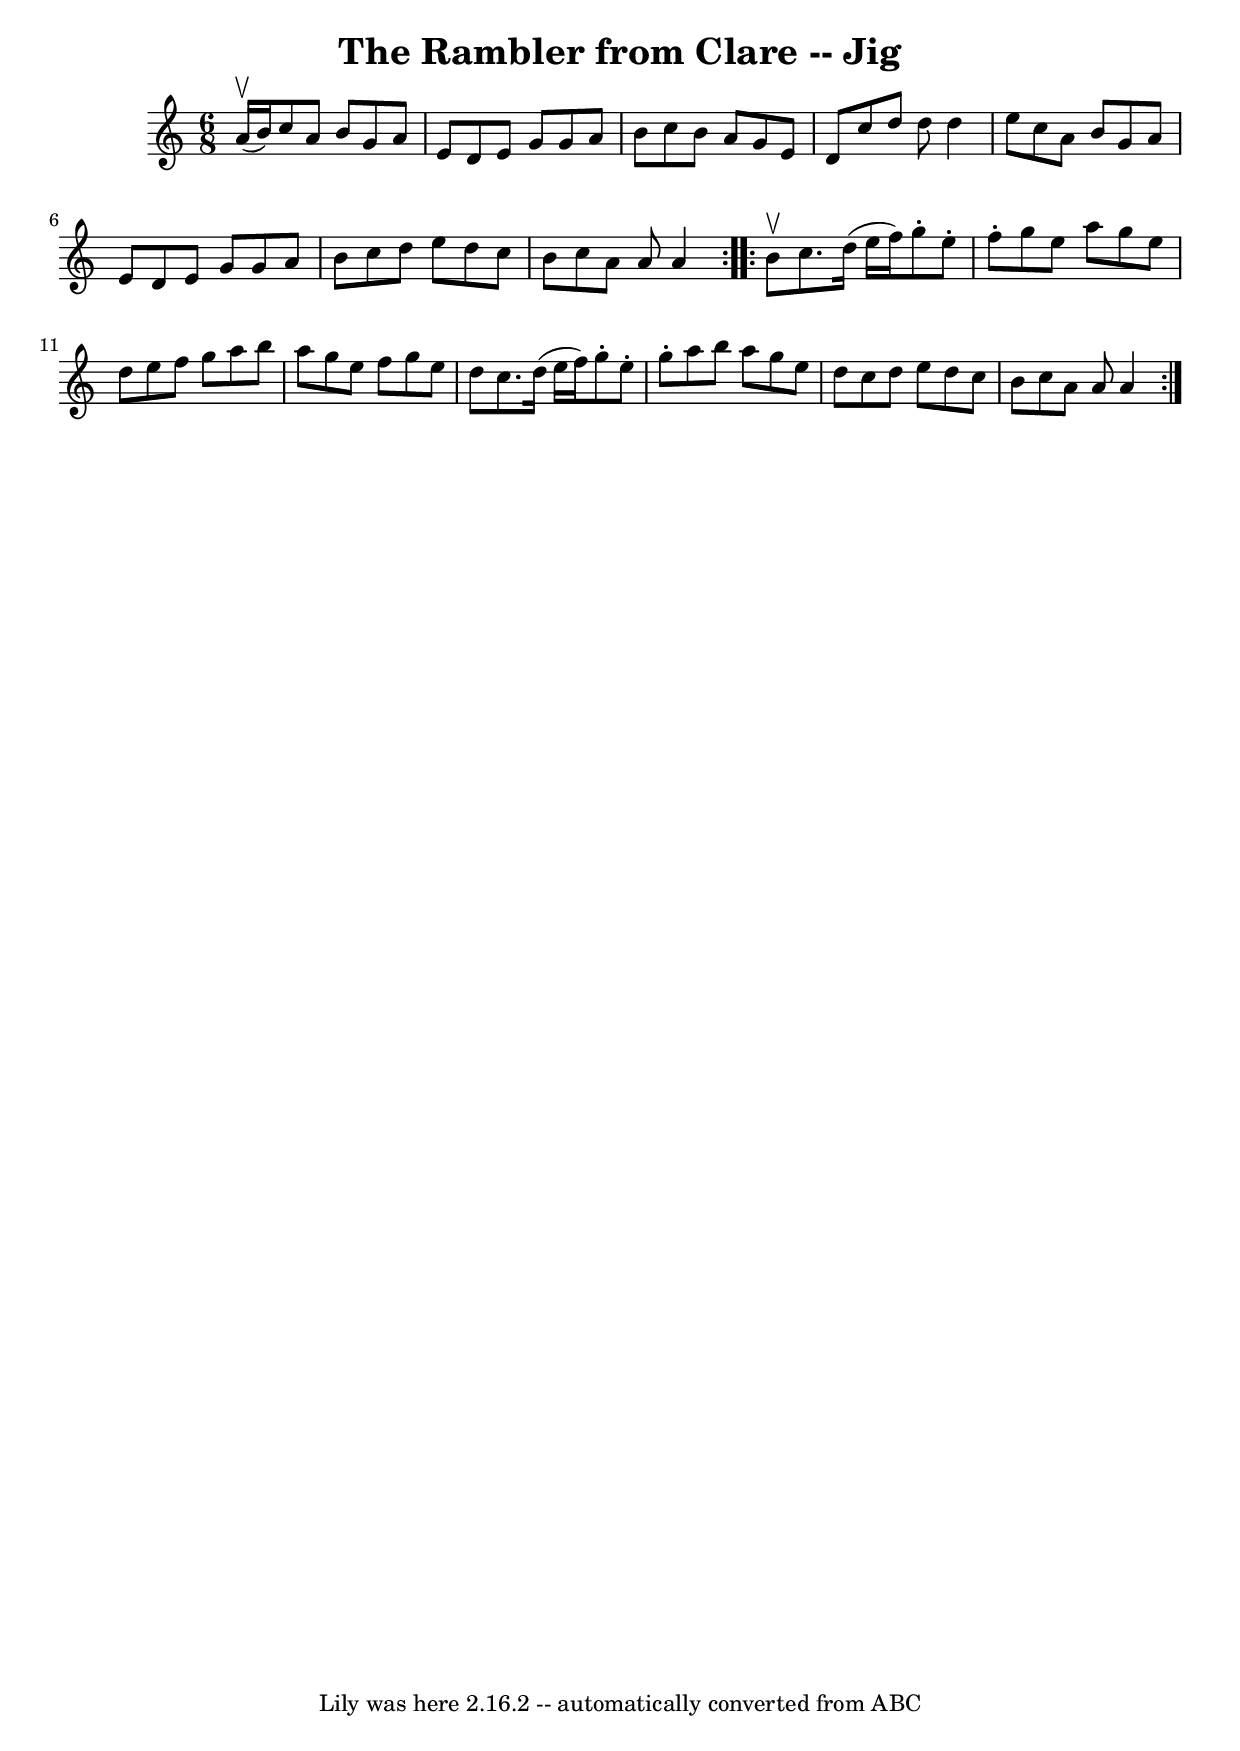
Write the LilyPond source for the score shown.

\version "2.16.2"
\include "Mammoth.ily"
\header {
  %% book = "Ryan's Mammoth Collection"
  crossRefNumber = "1"
  footnotes = "\\\\88 454"
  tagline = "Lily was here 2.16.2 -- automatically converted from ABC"
  title = "The Rambler from Clare -- Jig"

}
voicedefault =  {



  \repeat volta 2 {

    \time 6/8 
    \key a \minor
    a'16^\upbow(b'16) |
    c''8 a'8    
    b'8 g'8 a'8 e'8    |
    d'8 e'8 g'8 g'8 a'8 b'8   
    |
    c''8 b'8 a'8 g'8 e'8 d'8    |
    c''8 d''8  
    d''8 d''4 e''8    |
    c''8 a'8 b'8 g'8 a'8 e'8  
    |
    d'8 e'8 g'8 g'8 a'8 b'8    |
    c''8 d''8  
    e''8 d''8 c''8 b'8    |
    c''8 a'8 a'8 a'4  
  }     

  \repeat volta 2 {
    b'8^\upbow |
    c''8. d''16 (e''16 f''16  
    -) g''8 -. e''8 -. f''8 -.   |
    g''8 e''8 a''8 g''8    
    e''8 d''8    |
    e''8 f''8 g''8 a''8 b''8 a''8    
    |
    g''8 e''8 f''8 g''8 e''8 d''8    |
    c''8.   
    d''16 (e''16 f''16) g''8 -. e''8 -. g''8 -.   |
    a''8   
    b''8 a''8 g''8 e''8 d''8    |
    c''8 d''8 e''8    
    d''8 c''8 b'8    |
    c''8 a'8 a'8 a'4  
  }   

}

\score{
  <<

    \context Staff="default"
    {
      \voicedefault 
      
    }

  >>
  \layout {
    
  }
  \midi {
  }

}
